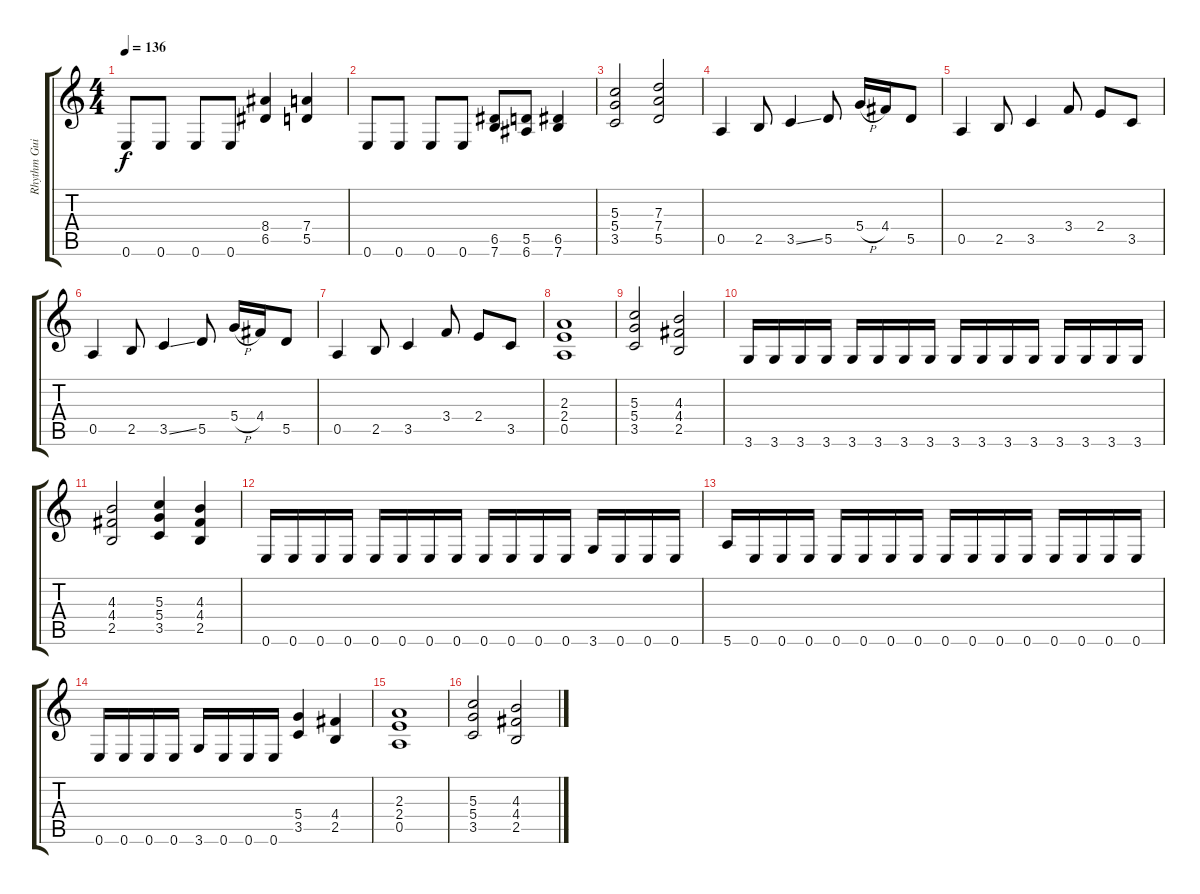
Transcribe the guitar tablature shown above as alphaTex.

\track ("Rhythm Guitar" "Rhythm Gui") {instrument overdrivenguitar}
\staff {score tabs}
\tuning (E4 B3 G3 D3 A2 E2) {hide}
\ts (4 4)
\tempo 136
\clef g2
\ks c
0.6.8{dy f} 0.6.8 0.6.8 0.6.8 (8.4 6.5).4 (7.4 5.5).4 |
0.6.8 0.6.8 0.6.8 0.6.8 (6.5 7.6).8 (5.5 6.6).8 (6.5 7.6).4 |
(5.3 5.4 3.5).2 (7.3 7.4 5.5).2 |
0.5.4 2.5.8 3.5{ss}.4 5.5.8 5.4{h}.16 4.4.16 5.5.8 |
0.5.4 2.5.8 3.5.4 3.4.8 2.4.8 3.5.8 |
0.5.4 2.5.8 3.5{ss}.4 5.5.8 5.4{h}.16 4.4.16 5.5.8 |
0.5.4 2.5.8 3.5.4 3.4.8 2.4.8 3.5.8 |
(2.3 2.4 0.5).1 |
(5.3 5.4 3.5).2 (4.3 4.4 2.5).2 |
3.6.16 3.6.16 3.6.16 3.6.16 3.6.16 3.6.16 3.6.16 3.6.16 3.6.16 3.6.16 3.6.16 3.6.16 3.6.16 3.6.16 3.6.16 3.6.16 |
(4.3 4.4 2.5).2 (5.3 5.4 3.5).4 (4.3 4.4 2.5).4 |
0.6.16 0.6.16 0.6.16 0.6.16 0.6.16 0.6.16 0.6.16 0.6.16 0.6.16 0.6.16 0.6.16 0.6.16 3.6.16 0.6.16 0.6.16 0.6.16 |
5.6.16 0.6.16 0.6.16 0.6.16 0.6.16 0.6.16 0.6.16 0.6.16 0.6.16 0.6.16 0.6.16 0.6.16 0.6.16 0.6.16 0.6.16 0.6.16 |
0.6.16 0.6.16 0.6.16 0.6.16 3.6.16 0.6.16 0.6.16 0.6.16 (5.4 3.5).4 (4.4 2.5).4 |
(2.3 2.4 0.5).1 |
(5.3 5.4 3.5).2 (4.3 4.4 2.5).2
